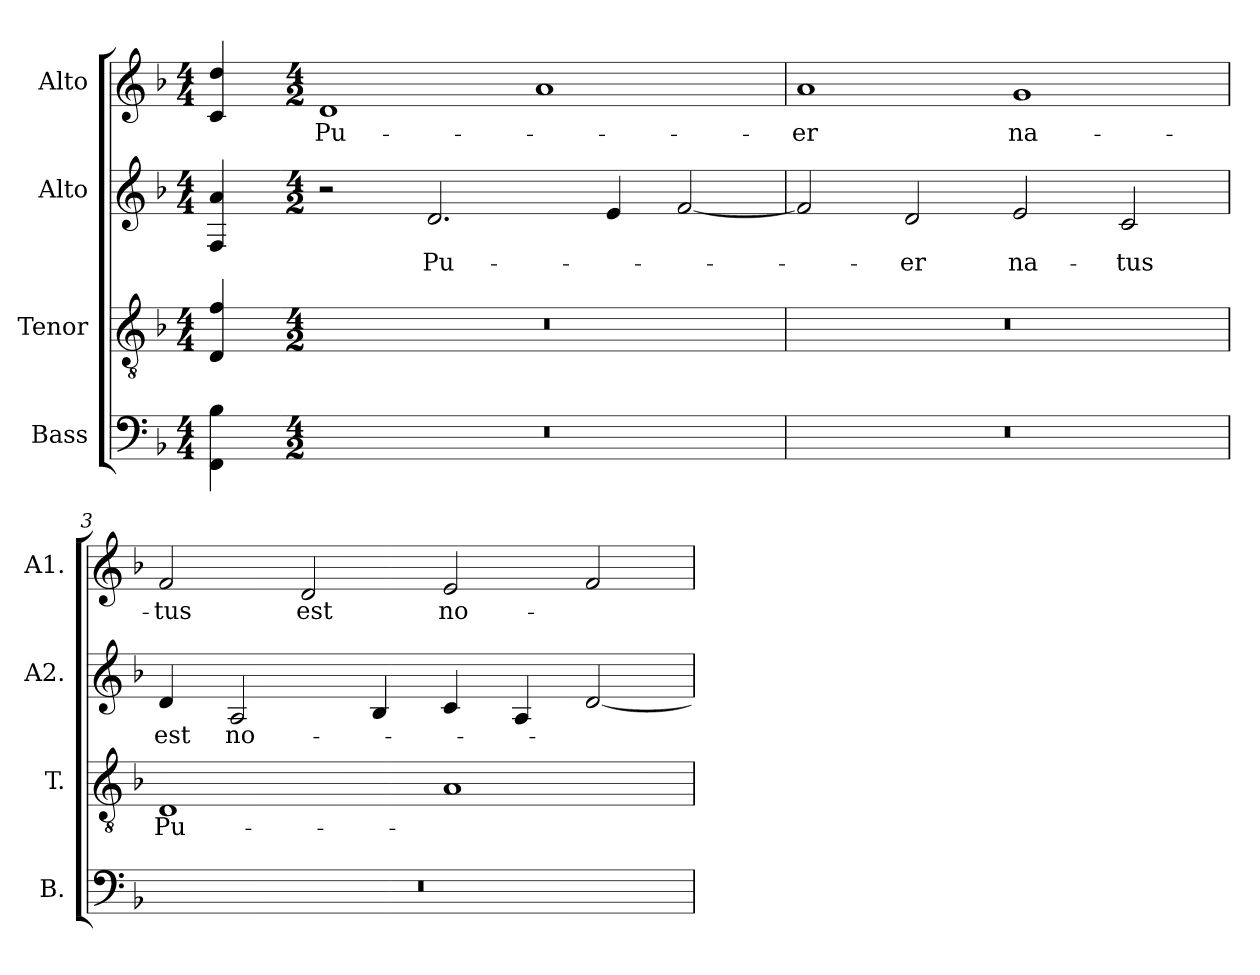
**kern	**kern	**text	**kern	**text	**kern	**text
*part4	*part3	*part3	*part2	*part2	*part1	*part1
*staff4	*staff3	*staff3	*staff2	*staff2	*staff1	*staff1
*I"Bass	*I"Tenor	*	*I"Alto	*	*I"Alto	*
*I'B.	*I'T.	*	*I'A2.	*	*I'A1.	*
!!LO:PB:g=z
*clefF4	*clefGv2	*	*clefG2	*	*clefG2	*
*	*ITrd7c12	*	*	*	*	*
*k[b-]	*k[b-]	*	*k[b-]	*	*k[b-]	*
*F:	*F:	*	*F:	*	*F:	*
*M4/4	*M4/4	*	*M4/4	*	*M4/4	*
=	=	=	=	=	=	=
4FFi\ 4B-i	4DDi/ 4Fi	.	4Fi/ 4ai	.	4ci/ 4ddi	.
=1-	=1-	=1-	=1-	=1-	=1-	=1-
*M4/2	*M4/2	*	*M4/2	*	*M4/2	*
!LO:N:vis=1	!LO:N:vis=1	!	!	!	!	!
!	!	!	!	!	!	!LO:LY:b:color=#000000
0r	0r	.	2r	.	1di	Pu-
!	!	!	!	!LO:LY:b:color=#000000	!	!
.	.	.	2.di/	Pu-	.	.
.	.	.	.	.	1ai	.
.	.	.	4ei/	.	.	.
.	.	.	[2fi/	.	.	.
=2	=2	=2	=2	=2	=2	=2
!LO:N:vis=1	!LO:N:vis=1	!	!	!	!	!
!	!	!	!	!	!	!LO:LY:b:color=#000000
0r	0r	.	2fi/]	.	1ai	-er
!	!	!	!	!LO:LY:b:color=#000000	!	!
.	.	.	2di/	-er	.	.
!	!	!	!	!LO:LY:b:color=#000000	!	!
!	!	!	!	!	!	!LO:LY:b:color=#000000
.	.	.	2ei/	na-	1gi	na-
!	!	!	!	!LO:LY:b:color=#000000	!	!
.	.	.	2ci/	-tus	.	.
=3	=3	=3	=3	=3	=3	=3
!LO:N:vis=1	!	!	!	!	!	!
!	!	!LO:LY:b:color=#000000	!	!	!	!
!	!	!	!	!LO:LY:b:color=#000000	!	!
!	!	!	!	!	!	!LO:LY:b:color=#000000
0r	1DDi	Pu-	4di/	est	2fi/	-tus
!	!	!	!	!LO:LY:b:color=#000000	!	!
.	.	.	2Ai/	no-	.	.
!	!	!	!	!	!	!LO:LY:b:color=#000000
.	.	.	.	.	2di/	est
.	.	.	4B-i/	.	.	.
!	!	!	!	!	!	!LO:LY:b:color=#000000
.	1AAi	.	4ci/	.	2ei/	no-
.	.	.	4Ai/	.	.	.
.	.	.	[2di/	.	2fi/	.
=	=	=	=	=	=	=
*-	*-	*-	*-	*-	*-	*-
